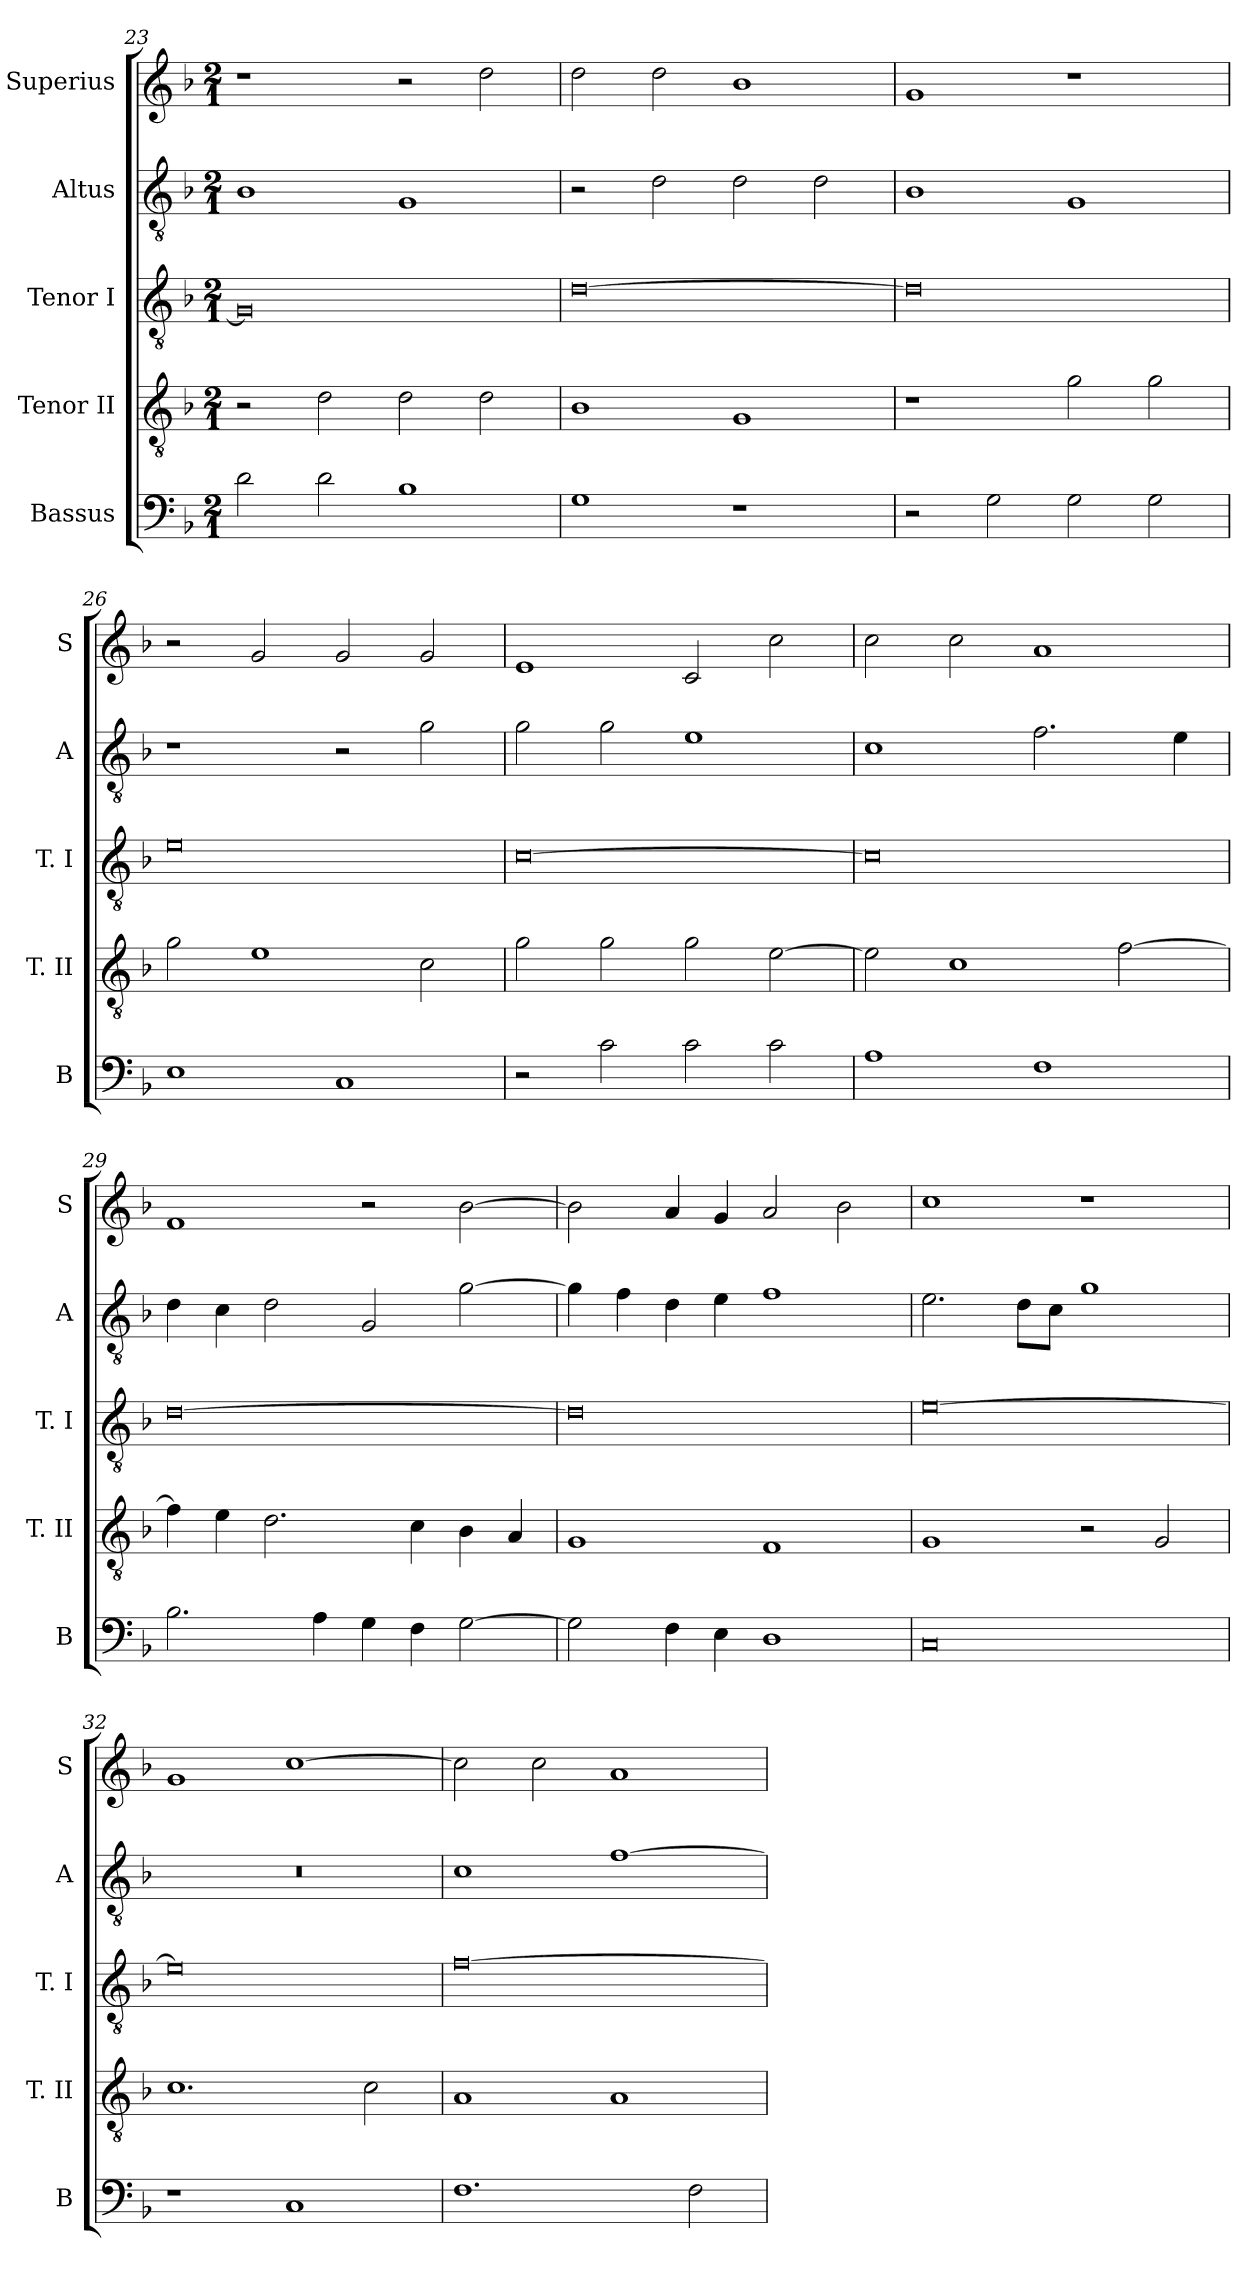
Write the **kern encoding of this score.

**kern	**kern	**kern	**kern	**kern
*part5	*part4	*part3	*part2	*part1
*staff5	*staff4	*staff3	*staff2	*staff1
*I"Bassus	*I"Tenor II	*I"Tenor I	*I"Altus	*I"Superius
*I'B	*I'T. II	*I'T. I	*I'A	*I'S
*clefF4	*clefGv2	*clefGv2	*clefGv2	*clefG2
*k[b-]	*k[b-]	*k[b-]	*k[b-]	*k[b-]
*F:	*F:	*F:	*F:	*F:
*M2/1	*M2/1	*M2/1	*M2/1	*M2/1
=23	=23	=23	=23	=23
2d	2r	0G]	1B-	1r
2d	2d	.	.	.
1B-	2d	.	1G	2r
.	2d	.	.	2dd
=24	=24	=24	=24	=24
1G	1B-	[0d	2r	2dd
.	.	.	2d	2dd
1r	1G	.	2d	1b-
.	.	.	2d	.
=25	=25	=25	=25	=25
2r	1r	0d]	1B-	1g
2G	.	.	.	.
2G	2g	.	1G	1r
2G	2g	.	.	.
=26	=26	=26	=26	=26
1E	2g	0e	1r	2r
.	1e	.	.	2g
1C	.	.	2r	2g
.	2c	.	2g	2g
=27	=27	=27	=27	=27
2r	2g	[0c	2g	1e
2c	2g	.	2g	.
2c	2g	.	1e	2c
2c	[2e	.	.	2cc
=28	=28	=28	=28	=28
1A	2e]	0c]	1c	2cc
.	1c	.	.	2cc
1F	.	.	2.f	1a
.	[2f	.	.	.
.	.	.	4e	.
=29	=29	=29	=29	=29
2.B-	4f]	[0d	4d	1f
.	4e	.	4c	.
.	2.d	.	2d	.
4A	.	.	.	.
4G	.	.	2G	2r
4F	4c	.	.	.
[2G	4B-	.	[2g	[2b-
.	4A	.	.	.
=30	=30	=30	=30	=30
2G]	1G	0d]	4g]	2b-]
.	.	.	4f	.
4F	.	.	4d	4a
4E	.	.	4e	4g
1D	1F	.	1f	2a
.	.	.	.	2b-
=31	=31	=31	=31	=31
0C	1G	[0e	2.e	1cc
.	.	.	8dL	.
.	.	.	8cJ	.
.	2r	.	1g	1r
.	2G	.	.	.
=32	=32	=32	=32	=32
1r	1.c	0e]	0r	1g
1C	.	.	.	[1cc
.	2c	.	.	.
=33	=33	=33	=33	=33
1.F	1A	[0f	1c	2cc]
.	.	.	.	2cc
.	1A	.	[1f	1a
2F	.	.	.	.
=	=	=	=	=
*-	*-	*-	*-	*-
